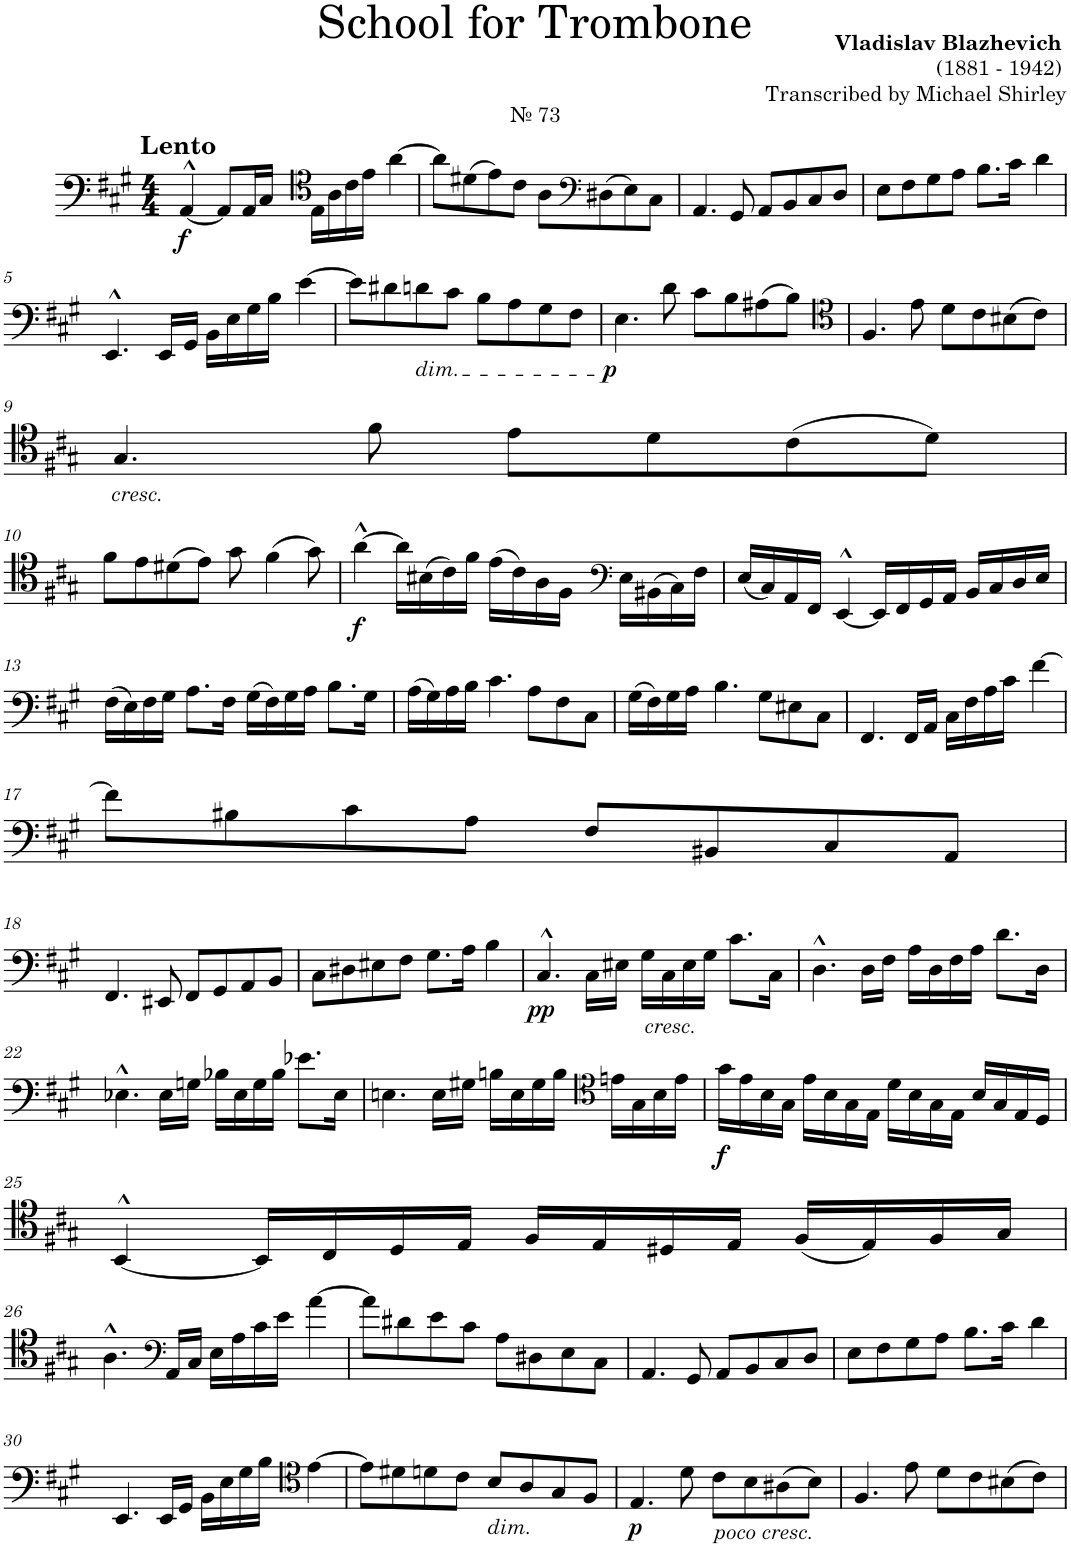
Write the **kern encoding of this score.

**kern	**dynam
*part1	*part1
*staff1	*staff1
*I"Trombone	*
*I'Tbn.	*
*clefF4	*
*k[f#c#g#]	*
*M4/4	*
=1	=1
!LO:TX:a:t=№ 73	!
!LO:TX:a:B:t=Lento	!
!	!LO:DY:b
[4AA^^/	f
8AA/L]	.
16AA/L	.
16C#/JJ	.
*clefC4	*
16E\LL	.
16A\	.
16c#\	.
16e\JJ	.
[4a\	.
=2	=2
8a\L]	.
(8d#X\	.
8e\)	.
8c#\J	.
8A\L	.
*clefF4	*
(8D#X\	.
8E\)	.
8C#\J	.
=3	=3
4.AA/	.
8GG#/	.
8AA/L	.
8BB/	.
8C#/	.
8D/J	.
=4	=4
8E\L	.
8F#\	.
8G#\	.
8A\J	.
8.B\L	.
16c#\Jk	.
4d\	.
!!LO:LB:g=z
=5	=5
4.EE^^/	.
16EE/LL	.
16GG#/JJ	.
16BB\LL	.
16E\	.
16G#\	.
16B\JJ	.
[4e\	.
=6	=6
8e\L]	.
8d#X\	.
!LO:TX:b:i:t=dim.	!
8dn\	.
8c#\J	.
8B\L	.
8A\	.
8G#\	.
8F#\J	.
=7	=7
!	!LO:DY:b
4.E\	p
8d\	.
8c#\L	.
8B\	.
(8A#X\	.
8B\J)	.
=8	=8
*clefC4	*
4.F#/	.
8e\	.
8d\L	.
8c#\	.
(8B#X\	.
8c#\J)	.
!!LO:LB:g=z
=9	=9
!LO:TX:b:i:t=cresc.	!
4.G#/	.
8f#\	.
8e\L	.
8d\	.
(8c#\	.
8d\J)	.
!!LO:LB:g=z
=10	=10
8f#\L	.
8e\	.
(8d#X\	.
8e\J)	.
8g#\	.
(4f#\	.
8g#\)	.
=11	=11
!	!LO:DY:b
[4a^^\	f
16a\LL]	.
(16B#X\	.
16c#\)	.
16f#\JJ	.
(16e\LL	.
16c#\)	.
16A\	.
16F#\JJ	.
*clefF4	*
16E\LL	.
(16BB#X\	.
16C#\)	.
16F#\JJ	.
=12	=12
(16E/LL	.
16C#/)	.
16AA/	.
16FF#/JJ	.
[4EE^^/	.
16EE/LL]	.
16FF#/	.
16GG#/	.
16AA/JJ	.
16BB/LL	.
16C#/	.
16D/	.
16E/JJ	.
!!LO:LB:g=z
=13	=13
(16F#\LL	.
16E\)	.
16F#\	.
16G#\JJ	.
8.A\L	.
16F#\Jk	.
(16G#\LL	.
16F#\)	.
16G#\	.
16A\JJ	.
8.B\L	.
16G#\Jk	.
=14	=14
(16A\LL	.
16G#\)	.
16A\	.
16B\JJ	.
4.c#\	.
8A\L	.
8F#\	.
8C#\J	.
=15	=15
(16G#\LL	.
16F#\)	.
16G#\	.
16A\JJ	.
4.B\	.
8G#\L	.
8E#X\	.
8C#\J	.
=16	=16
4.FF#/	.
16FF#/LL	.
16AA/JJ	.
16C#\LL	.
16F#\	.
16A\	.
16c#\JJ	.
[4f#\	.
!!LO:LB:g=z
=17	=17
8f#\L]	.
8B#X\	.
8c#\	.
8A\J	.
8F#/L	.
8BB#X/	.
8C#/	.
8AA/J	.
!!LO:LB:g=z
=18	=18
4.FF#/	.
8EE#X/	.
8FF#/L	.
8GG#/	.
8AA/	.
8BB/J	.
=19	=19
8C#\L	.
8D#X\	.
8E#X\	.
8F#\J	.
8.G#\L	.
16A\Jk	.
4B\	.
=20	=20
!	!LO:DY:b
4.C#^^/	pp
16C#\LL	.
16E#X\JJ	.
!LO:TX:b:i:t=cresc.	!
16G#\LL	.
16C#\	.
16E#\	.
16G#\JJ	.
8.c#\L	.
16C#\Jk	.
=21	=21
4.D^^\	.
16D\LL	.
16F#\JJ	.
16A\LL	.
16D\	.
16F#\	.
16A\JJ	.
8.d\L	.
16D\Jk	.
!!LO:LB:g=z
=22	=22
4.E-X^^\	.
16E-\LL	.
16Gn\JJ	.
16B-X\LL	.
16E-\	.
16G\	.
16B-\JJ	.
8.e-X\L	.
16E-\Jk	.
=23	=23
4.En\	.
16E\LL	.
16G#X\JJ	.
16Bn\LL	.
16E\	.
16G#\	.
16B\JJ	.
*clefC4	*
16en\LL	.
16G#\	.
16B\	.
16e\JJ	.
=24	=24
!	!LO:DY:b
16g#\LL	f
16e\	.
16B\	.
16G#\JJ	.
16e\LL	.
16B\	.
16G#\	.
16E\JJ	.
16d\LL	.
16B\	.
16G#\	.
16E\JJ	.
16B/LL	.
16G#/	.
16E/	.
16D/JJ	.
!!LO:LB:g=z
=25	=25
[4BB^^/	.
16BB/LL]	.
16C#/	.
16D/	.
16E/JJ	.
16F#/LL	.
16E/	.
16D#X/	.
16E/JJ	.
(16F#/LL	.
16E/)	.
16F#/	.
16G#/JJ	.
!!LO:LB:g=z
=26	=26
4.A^^\	.
*clefF4	*
16AA/LL	.
16C#/JJ	.
16E\LL	.
16A\	.
16c#\	.
16e\JJ	.
[4a\	.
=27	=27
8a\L]	.
8d#X\	.
8e\	.
8c#\J	.
8A\L	.
8D#X\	.
8E\	.
8C#\J	.
=28	=28
4.AA/	.
8GG#/	.
8AA/L	.
8BB/	.
8C#/	.
8D/J	.
=29	=29
8E\L	.
8F#\	.
8G#\	.
8A\J	.
8.B\L	.
16c#\Jk	.
4d\	.
!!LO:LB:g=z
=30	=30
4.EE/	.
16EE/LL	.
16GG#/JJ	.
16BB\LL	.
16E\	.
16G#\	.
16B\JJ	.
*clefC4	*
[4e\	.
=31	=31
8e\L]	.
8d#X\	.
8dn\	.
8c#\J	.
!LO:TX:b:i:t=dim.	!
8B/L	.
8A/	.
8G#/	.
8F#/J	.
=32	=32
!	!LO:DY:b
4.E/	p
8d\	.
!LO:TX:b:i:t=poco cresc.	!
8c#\L	.
8B\	.
(8A#X\	.
8B\J)	.
=33	=33
4.F#/	.
8e\	.
8d\L	.
8c#\	.
(8B#X\	.
8c#\J)	.
=	=
*-	*-
